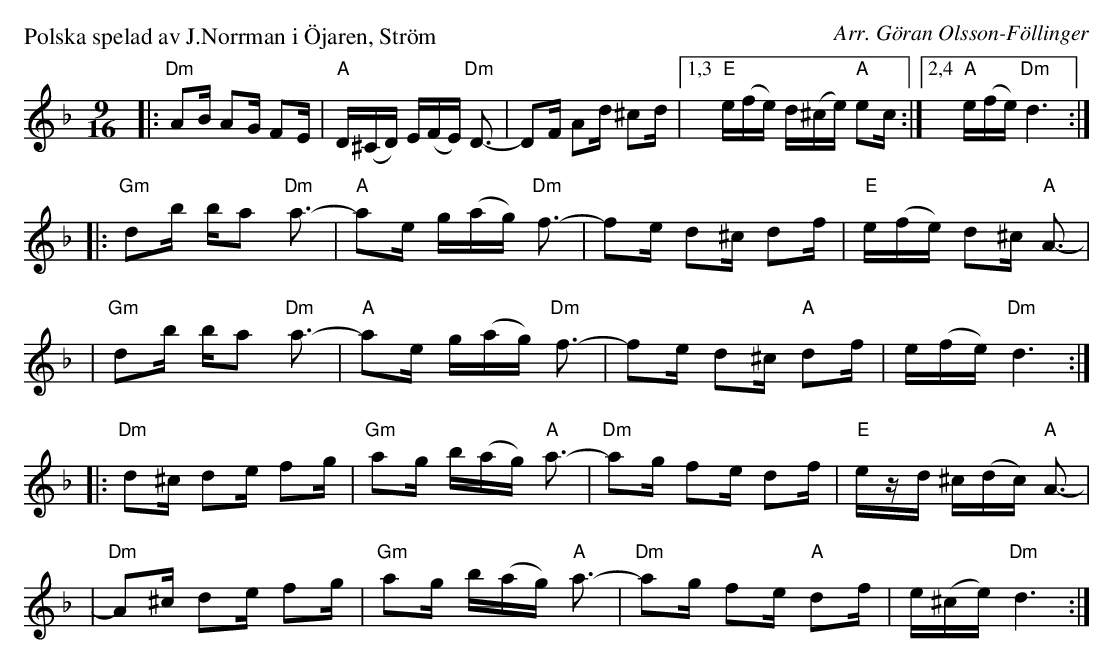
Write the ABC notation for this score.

X:1
P: Polska spelad av J.Norrman i \"Ojaren, Str\"om
C: Arr. G\"oran Olsson-F\"ollinger
M: 9/16
L: 1/16
K: Dm
|: "Dm"A2B A2G F2E | "A"D(^CD) E(FE) "Dm"D3- | D2F A2d ^c2d |1,3 "E"e(fe) d(^ce) "A"e2c :|2,4 "A"e(fe) "Dm"d6 :|
|: "Gm"d2b ba2 "Dm"a3- | "A"a2e g(ag) "Dm"f3- | f2e d2^c d2f | "E"e(fe) d2^c "A"A3- |
|  "Gm"d2b ba2 "Dm"a3- | "A"a2e g(ag) "Dm"f3- | f2e d2^c "A"d2f | e(fe) "Dm"d6 :|
|: "Dm"d2^c d2e f2g | "Gm"a2g b(ag) "A"a3- | "Dm"a2g f2e d2f | "E"ezd ^c(dc) "A"A3- |
|  "Dm"A2^c d2e f2g | "Gm"a2g b(ag) "A"a3- | "Dm"a2g f2e "A"d2f | e(^ce) "Dm"d6 :|
